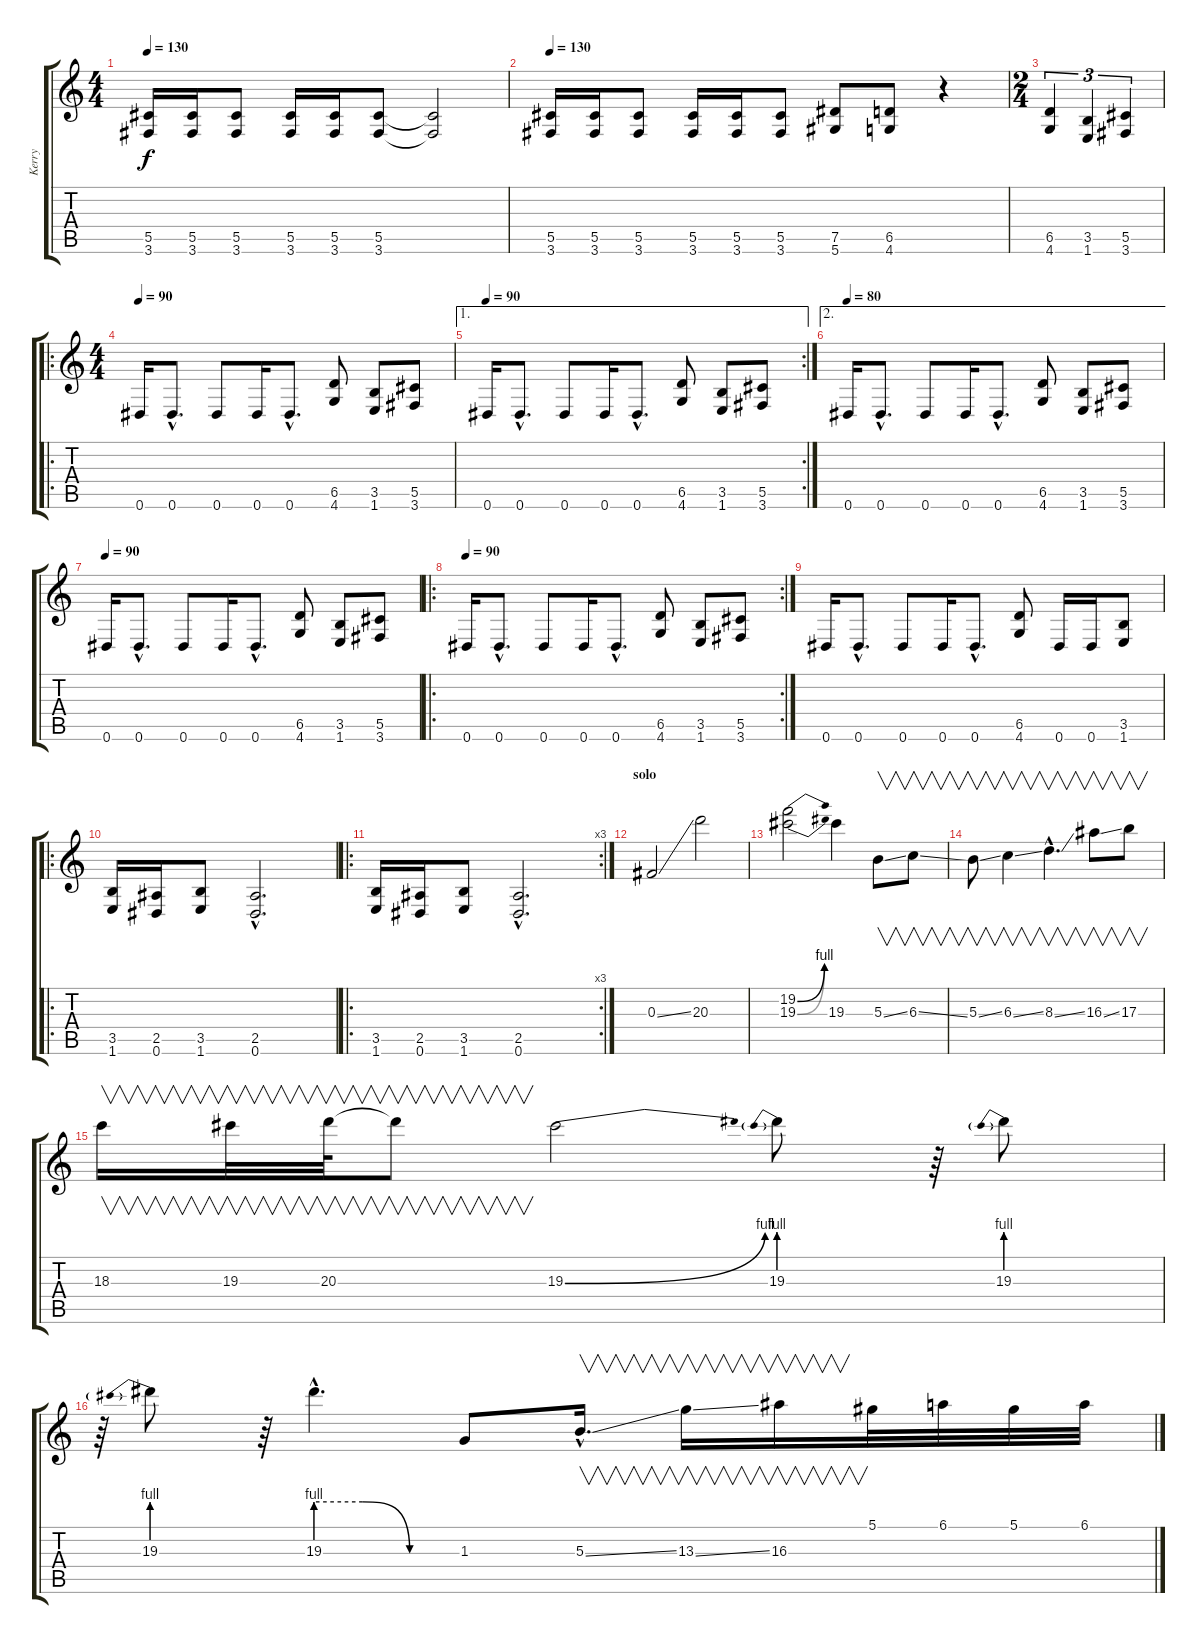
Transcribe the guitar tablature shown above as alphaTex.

\track ("Kerry" "Kerry") {instrument distortionguitar}
\staff {score tabs}
\tuning (Eb4 Bb3 Gb3 Db3 Ab2 Eb2) {hide}
\ts (4 4)
\tempo 130
\clef g2
\ks c
(5.5 3.6).16{dy f} (5.5 3.6).16 (5.5 3.6).8 (5.5 3.6).16 (5.5 3.6).16 (5.5 3.6).8 (5.5{t} 3.6{t}).2 |
\tempo 130
(5.5 3.6).16 (5.5 3.6).16 (5.5 3.6).8 (5.5 3.6).16 (5.5 3.6).16 (5.5 3.6).8 (7.5 5.6).8 (6.5 4.6).8 r.4 |
\ts (2 4)
(6.5 4.6).4{tu (3 2)} (3.5 1.6).4{tu (3 2)} (5.5 3.6).4{tu (3 2)} |
\ro
\ts (4 4)
\tempo 80
\tempo 90
0.6.16 0.6{hac}.8{d} 0.6.8 0.6.16 0.6{hac}.8{d} (6.5 4.6).8 (3.5 1.6).8 (5.5 3.6).8 |
\ae 1
\rc 2
\tempo 80
\tempo 90
0.6.16 0.6{hac}.8{d} 0.6.8 0.6.16 0.6{hac}.8{d} (6.5 4.6).8 (3.5 1.6).8 (5.5 3.6).8 |
\ae 2
\tempo 80
0.6.16 0.6{hac}.8{d} 0.6.8 0.6.16 0.6{hac}.8{d} (6.5 4.6).8 (3.5 1.6).8 (5.5 3.6).8 |
\tempo 80
\tempo 90
0.6.16 0.6{hac}.8{d} 0.6.8 0.6.16 0.6{hac}.8{d} (6.5 4.6).8 (3.5 1.6).8 (5.5 3.6).8 |
\ro
\rc 2
\tempo 80
\tempo 90
0.6.16 0.6{hac}.8{d} 0.6.8 0.6.16 0.6{hac}.8{d} (6.5 4.6).8 (3.5 1.6).8 (5.5 3.6).8 |
0.6.16 0.6{hac}.8{d} 0.6.8 0.6.16 0.6{hac}.8{d} (6.5 4.6).8 0.6.16 0.6.16 (3.5 1.6).8 |
\ro
(3.5 1.6).16 (2.5 0.6).16 (3.5 1.6).8 (2.5{hac} 0.6{hac}).2{d} |
\ro
\rc 3
(3.5 1.6).16 (2.5 0.6).16 (3.5 1.6).8 (2.5{hac} 0.6{hac}).2{d} |
\section ("" "solo")
0.3{ss}.2{volume 16} 20.3.2 |
(19.2{be (bend 0 0 60 4)} 19.3{be (bend 0 0 60 4)}).2 19.3.4 5.3{ss}.8{v} 6.3{ss}.8{v} |
5.3{ss}.8{v} 6.3{ss}.4{v} 8.3{ss hac}.4{v d} 16.3{ss}.8{v} 17.3.8{v} |
18.3.16{v} 19.3.32{v} 20.3.64{v} 20.3{t}.8{v} 19.3{be (bend 0 0 60 4)}.2 19.3{be (prebend 0 4 60 4)}.8 r.64 19.3{be (prebend 0 4 60 4)}.8 |
r.64 19.3{be (prebend 0 4 60 4)}.8 r.64 19.3{be (custom 0 4 20 4 40 0 60 0) hac}.4{d} 1.3.8 5.3{ss hac}.16{v d} 13.3{ss}.16{v} 16.3.16{v} 5.1.32 6.1.32 5.1.32 6.1.32
